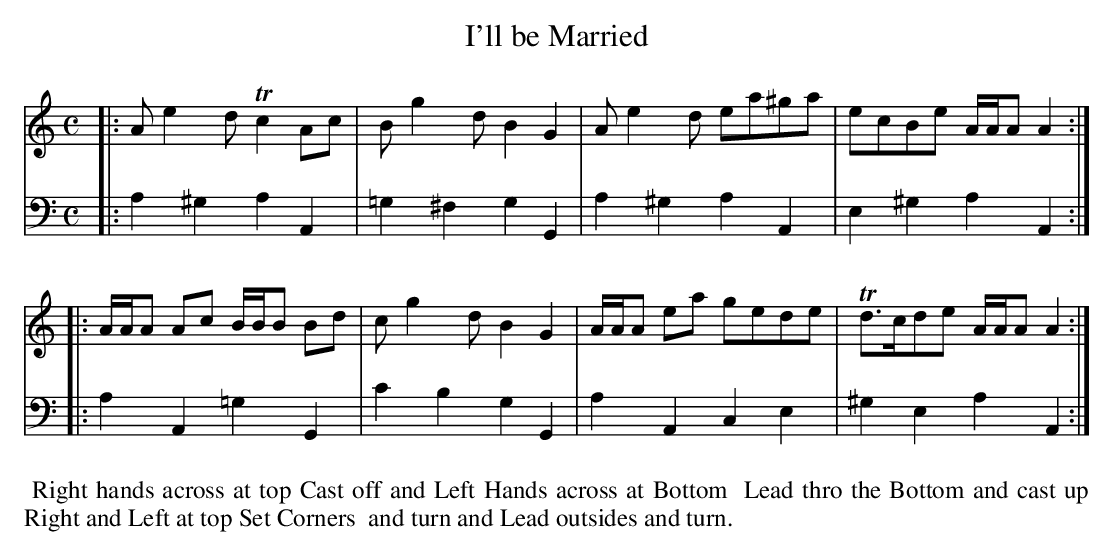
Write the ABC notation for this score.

X:1
T: I'll be Married
M: C
L: 1/8
K: Am
V: 1
|: Ae2d Tc2Ac | Bg2d B2G2 | Ae2d ea^ga | ecBe A/A/A A2 :|
|: A/A/A Ac B/B/B Bd | cg2d B2G2 | A/A/A ea gede | Td>cde A/A/A A2 :|
V: 2 clef=bass middle=d
|: a2^g2 a2A2 | =g2^f2 g2G2 | a2^g2 a2A2 | e2^g2 a2A2 :|
|: a2A2 =g2G2 | c'2b2 g2G2 | a2A2 c2e2 | ^g2e2 a2A2 :|
